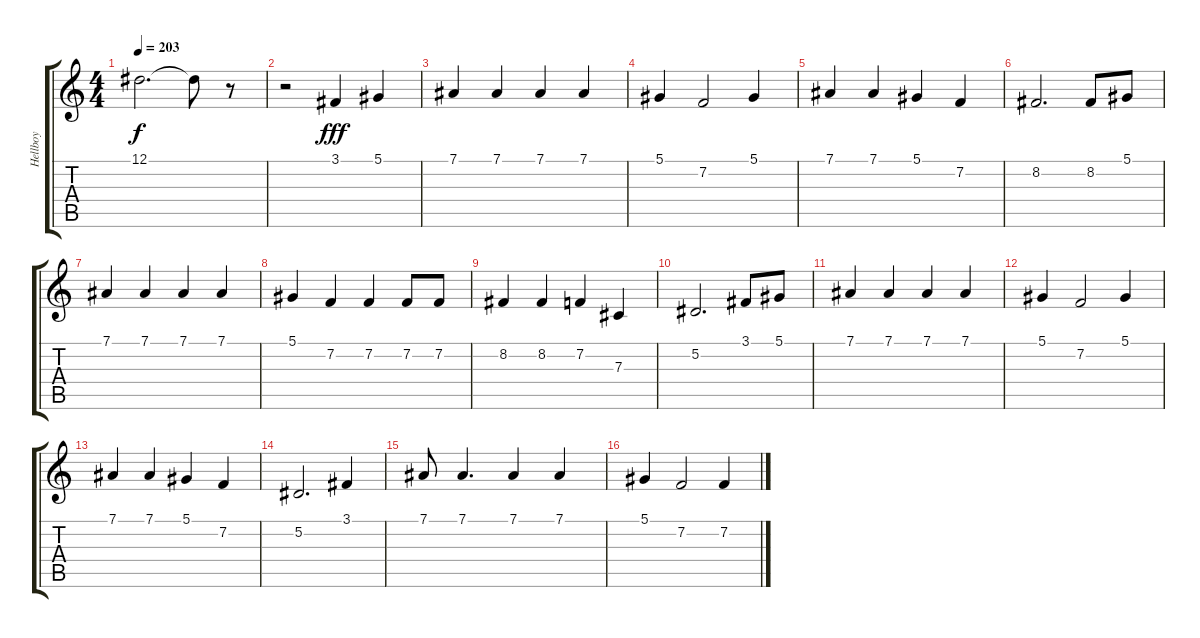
\track ("Hellboy" "Hellboy") {instrument fx5brightness}
\staff {score tabs}
\tuning (Eb4 Bb3 Gb3 Db3 Ab2 Eb2) {hide}
\ts (4 4)
\tempo 203
\clef g2
\ks c
12.1{t}.2{d dy f} 12.1{t}.8 r.8 |
r.2 3.1.4{dy fff} 5.1.4 |
7.1.4 7.1.4 7.1.4 7.1.4 |
5.1.4 7.2.2 5.1.4 |
7.1.4 7.1.4 5.1.4 7.2.4 |
8.2.2{d} 8.2.8 5.1.8 |
7.1.4 7.1.4 7.1.4 7.1.4 |
5.1.4 7.2.4 7.2.4 7.2.8 7.2.8 |
8.2.4 8.2.4 7.2.4 7.3.4 |
5.2.2{d} 3.1.8 5.1.8 |
7.1.4 7.1.4 7.1.4 7.1.4 |
5.1.4 7.2.2 5.1.4 |
7.1.4 7.1.4 5.1.4 7.2.4 |
5.2.2{d} 3.1.4 |
7.1.8 7.1.4{d} 7.1.4 7.1.4 |
5.1.4 7.2.2 7.2.4
